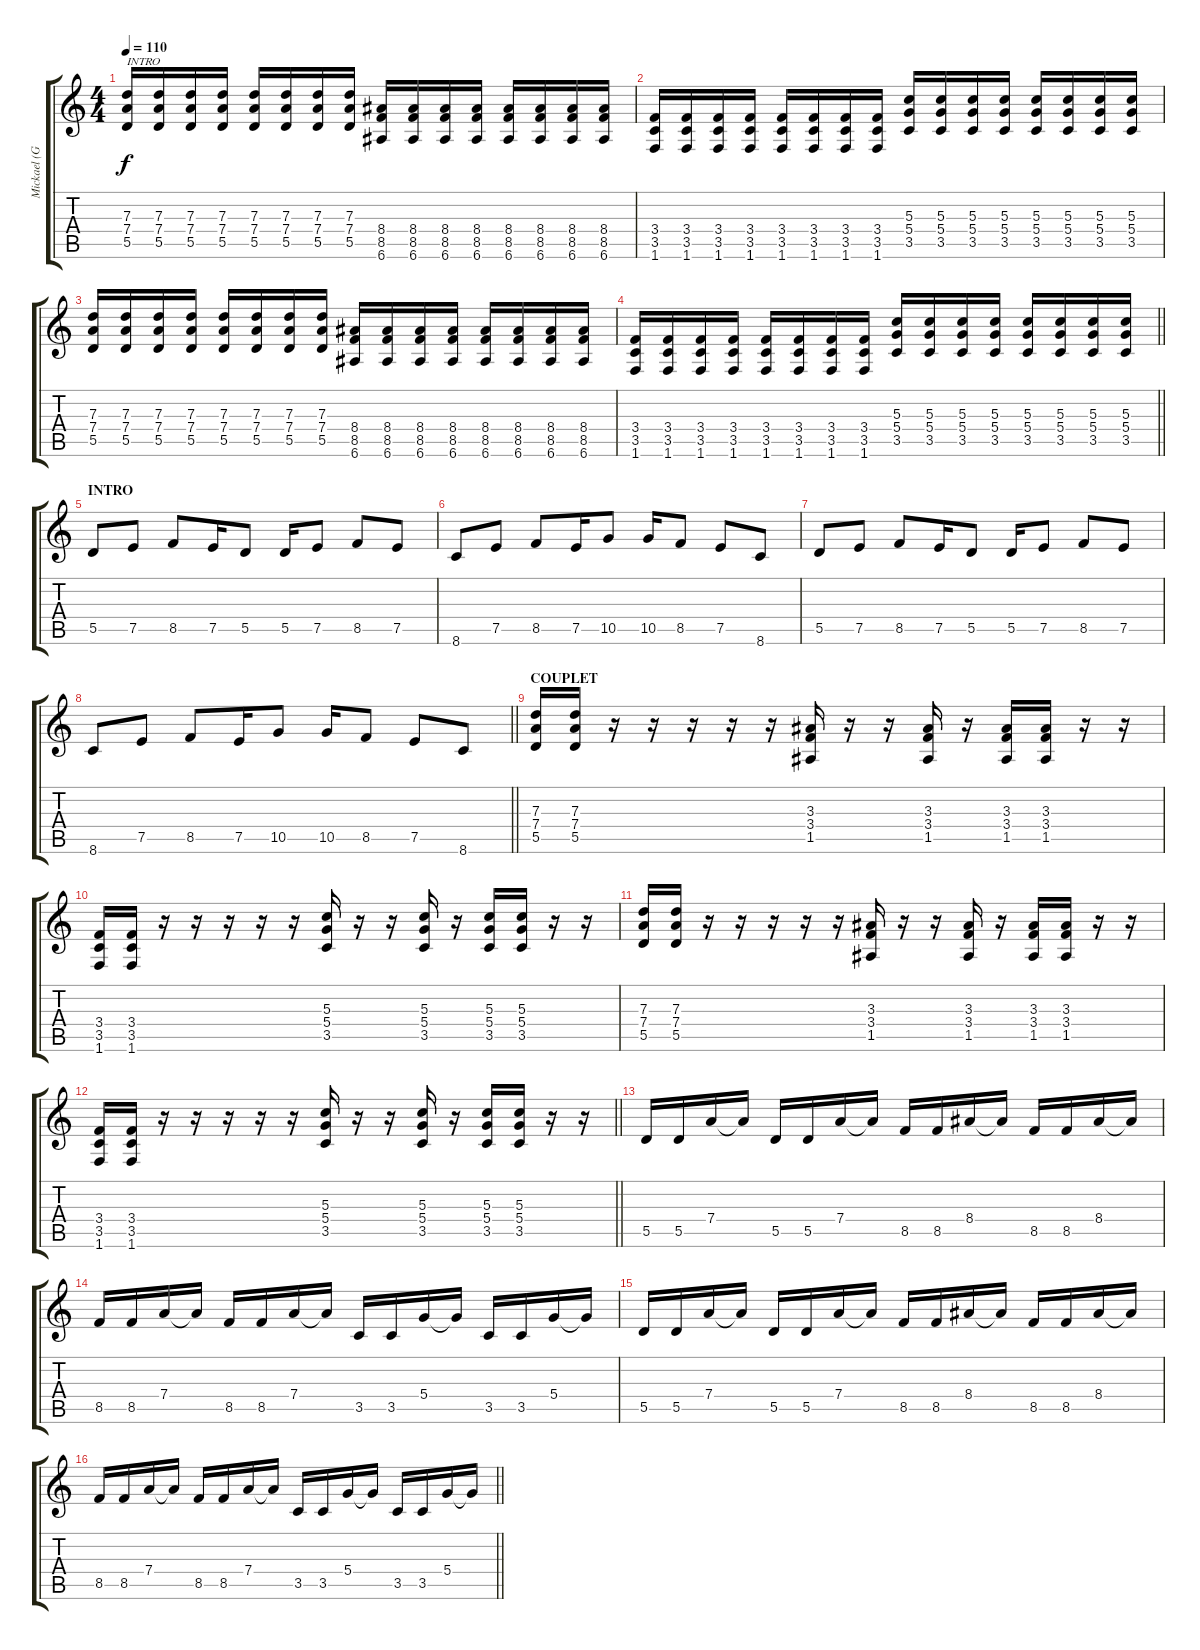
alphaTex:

\track ("Mickael (Guitar_02)" "Mickael (G") {instrument distortionguitar}
\staff {score tabs}
\tuning (E4 B3 G3 D3 A2 E2) {hide}
\ts (4 4)
\tempo 110
\clef g2
\ks c
(7.3 7.4 5.5).16{txt "INTRO" dy f instrument distortionguitar} (7.3 7.4 5.5).16 (7.3 7.4 5.5).16 (7.3 7.4 5.5).16 (7.3 7.4 5.5).16 (7.3 7.4 5.5).16 (7.3 7.4 5.5).16 (7.3 7.4 5.5).16 (8.4 8.5 6.6).16 (8.4 8.5 6.6).16 (8.4 8.5 6.6).16 (8.4 8.5 6.6).16 (8.4 8.5 6.6).16 (8.4 8.5 6.6).16 (8.4 8.5 6.6).16 (8.4 8.5 6.6).16 |
(3.4 3.5 1.6).16 (3.4 3.5 1.6).16 (3.4 3.5 1.6).16 (3.4 3.5 1.6).16 (3.4 3.5 1.6).16 (3.4 3.5 1.6).16 (3.4 3.5 1.6).16 (3.4 3.5 1.6).16 (5.3 5.4 3.5).16 (5.3 5.4 3.5).16 (5.3 5.4 3.5).16 (5.3 5.4 3.5).16 (5.3 5.4 3.5).16 (5.3 5.4 3.5).16 (5.3 5.4 3.5).16 (5.3 5.4 3.5).16 |
(7.3 7.4 5.5).16 (7.3 7.4 5.5).16 (7.3 7.4 5.5).16 (7.3 7.4 5.5).16 (7.3 7.4 5.5).16 (7.3 7.4 5.5).16 (7.3 7.4 5.5).16 (7.3 7.4 5.5).16 (8.4 8.5 6.6).16 (8.4 8.5 6.6).16 (8.4 8.5 6.6).16 (8.4 8.5 6.6).16 (8.4 8.5 6.6).16 (8.4 8.5 6.6).16 (8.4 8.5 6.6).16 (8.4 8.5 6.6).16 |
\barLineRight lightlight
(3.4 3.5 1.6).16 (3.4 3.5 1.6).16 (3.4 3.5 1.6).16 (3.4 3.5 1.6).16 (3.4 3.5 1.6).16 (3.4 3.5 1.6).16 (3.4 3.5 1.6).16 (3.4 3.5 1.6).16 (5.3 5.4 3.5).16 (5.3 5.4 3.5).16 (5.3 5.4 3.5).16 (5.3 5.4 3.5).16 (5.3 5.4 3.5).16 (5.3 5.4 3.5).16 (5.3 5.4 3.5).16 (5.3 5.4 3.5).16 |
\section ("" "INTRO")
5.5.8 7.5.8 8.5.8 7.5.16 5.5.8 5.5.16 7.5.8 8.5.8 7.5.8 |
8.6.8 7.5.8 8.5.8 7.5.16 10.5.8 10.5.16 8.5.8 7.5.8 8.6.8 |
5.5.8 7.5.8 8.5.8 7.5.16 5.5.8 5.5.16 7.5.8 8.5.8 7.5.8 |
\barLineRight lightlight
8.6.8 7.5.8 8.5.8 7.5.16 10.5.8 10.5.16 8.5.8 7.5.8 8.6.8 |
\section ("" "COUPLET")
(7.3 7.4 5.5).16 (7.3 7.4 5.5).16 r.16 r.16 r.16 r.16 r.16 (3.3 3.4 1.5).16 r.16 r.16 (3.3 3.4 1.5).16 r.16 (3.3 3.4 1.5).16 (3.3 3.4 1.5).16 r.16 r.16 |
(3.4 3.5 1.6).16 (3.4 3.5 1.6).16 r.16 r.16 r.16 r.16 r.16 (5.3 5.4 3.5).16 r.16 r.16 (5.3 5.4 3.5).16 r.16 (5.3 5.4 3.5).16 (5.3 5.4 3.5).16 r.16 r.16 |
(7.3 7.4 5.5).16 (7.3 7.4 5.5).16 r.16 r.16 r.16 r.16 r.16 (3.3 3.4 1.5).16 r.16 r.16 (3.3 3.4 1.5).16 r.16 (3.3 3.4 1.5).16 (3.3 3.4 1.5).16 r.16 r.16 |
\barLineRight lightlight
(3.4 3.5 1.6).16 (3.4 3.5 1.6).16 r.16 r.16 r.16 r.16 r.16 (5.3 5.4 3.5).16 r.16 r.16 (5.3 5.4 3.5).16 r.16 (5.3 5.4 3.5).16 (5.3 5.4 3.5).16 r.16 r.16 |
\section ("" "")
5.5.16 5.5.16 7.4.16 7.4{t}.16 5.5.16 5.5.16 7.4.16 7.4{t}.16 8.5.16 8.5.16 8.4.16 8.4{t}.16 8.5.16 8.5.16 8.4.16 8.4{t}.16 |
8.5.16 8.5.16 7.4.16 7.4{t}.16 8.5.16 8.5.16 7.4.16 7.4{t}.16 3.5.16 3.5.16 5.4.16 5.4{t}.16 3.5.16 3.5.16 5.4.16 5.4{t}.16 |
5.5.16 5.5.16 7.4.16 7.4{t}.16 5.5.16 5.5.16 7.4.16 7.4{t}.16 8.5.16 8.5.16 8.4.16 8.4{t}.16 8.5.16 8.5.16 8.4.16 8.4{t}.16 |
\barLineRight lightlight
8.5.16 8.5.16 7.4.16 7.4{t}.16 8.5.16 8.5.16 7.4.16 7.4{t}.16 3.5.16 3.5.16 5.4.16 5.4{t}.16 3.5.16 3.5.16 5.4.16 5.4{t}.16
